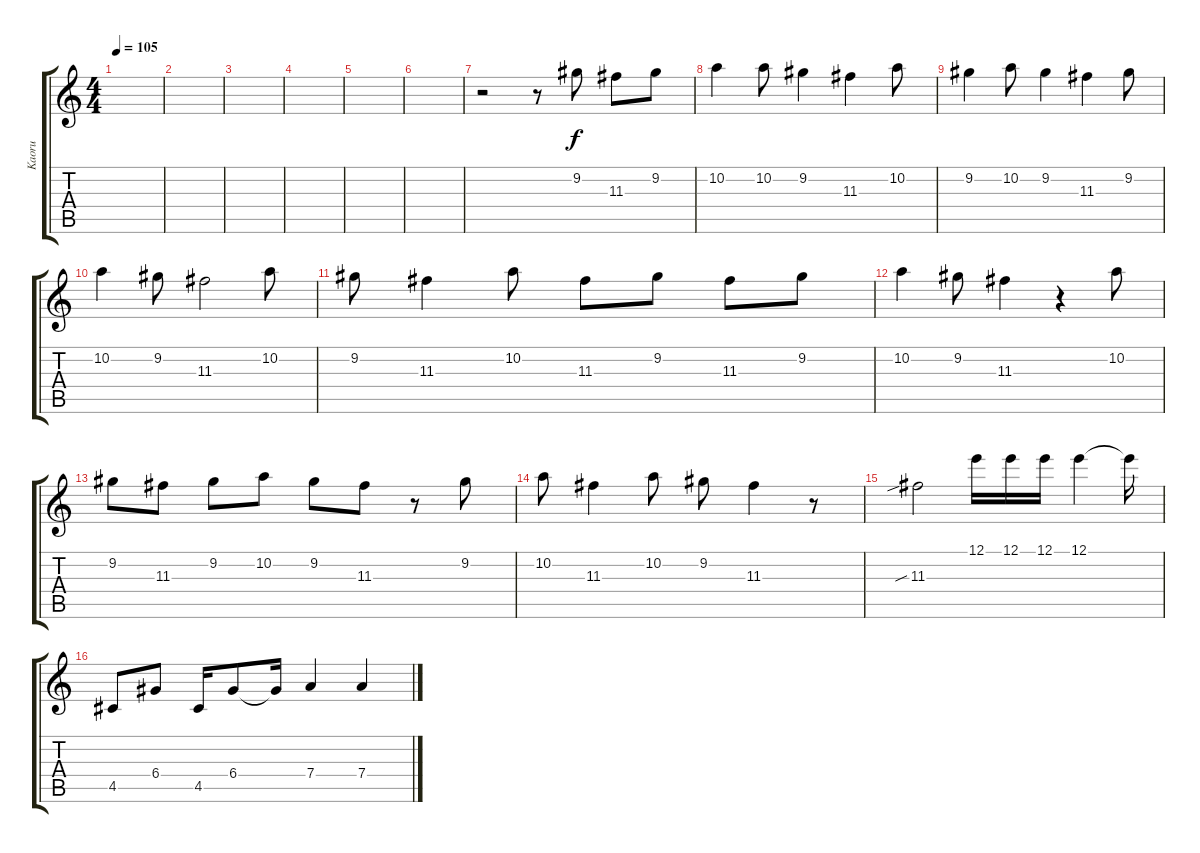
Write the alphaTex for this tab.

\track ("Kaoru" "Kaoru") {instrument electricguitarclean}
\staff {score tabs}
\tuning (E4 B3 G3 D3 A2 E2) {hide}
\ts (4 4)
\tempo 105
\clef g2
\ks c
|
|
|
|
|
|
r.2 r.8 9.2.8 11.3.8 9.2.8 |
\section ("" "")
10.2.4 10.2.8 9.2.4 11.3.4 10.2.8 |
9.2.4 10.2.8 9.2.4 11.3.4 9.2.8 |
10.2.4 9.2.8 11.3.2 10.2.8 |
9.2.8 11.3.4 10.2.8 11.3.8 9.2.8 11.3.8 9.2.8 |
10.2.4 9.2.8 11.3.4 r.4 10.2.8 |
9.2.8 11.3.8 9.2.8 10.2.8 9.2.8 11.3.8 r.8 9.2.8 |
10.2.8 11.3.4 10.2.8 9.2.8 11.3.4 r.8 |
11.3{sib}.2 12.1.16 12.1.16 12.1.16 12.1.4 12.1{t}.16 |
\section ("" "")
4.5.8 6.4.8 4.5.16 6.4.8 6.4{t}.16 7.4.4 7.4.4
